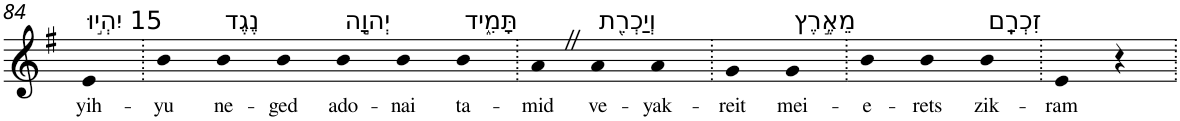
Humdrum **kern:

**kern	**text
*part1	*part1
*staff1	*staff1
*I"Piano	*
*I'Pno	*
!!LO:PB:g=z
*clefG2	*
*k[f#]	*
*G:	*
=84	=84
!LO:TX:a:t=15 יִהְי֣וּ	!
!	!LO:LY:b
4e	yih-
=85.	=85.
!	!LO:LY:b
4b	-yu
!LO:TX:a:t=נֶגֶד	!
!	!LO:LY:b
4b	ne-
!	!LO:LY:b
4b	-ged
!LO:TX:a:t=יְהוָ֣ה	!
!	!LO:LY:b
4b	ado-
!	!LO:LY:b
4b	-nai
!LO:TX:a:t=תָּמִ֑יד	!
!	!LO:LY:b
4b	ta-
=86.	=86.
!	!LO:LY:b
4aZ	-mid
!LO:TX:a:t=וְיַכְרֵ֖ת	!
!	!LO:LY:b
4a	ve-
!	!LO:LY:b
4a	-yak-
=87.	=87.
!	!LO:LY:b
4g	-reit
!LO:TX:a:t=מֵאֶ֣רֶץ	!
!	!LO:LY:b
4g	mei-
=88.	=88.
!	!LO:LY:b
4b	-e-
!	!LO:LY:b
4b	-rets
!LO:TX:a:t=זִכְרָֽם	!
!	!LO:LY:b
4b	zik-
=89.	=89.
!	!LO:LY:b
4e	-ram
4r	.
=.	=.
*-	*-
